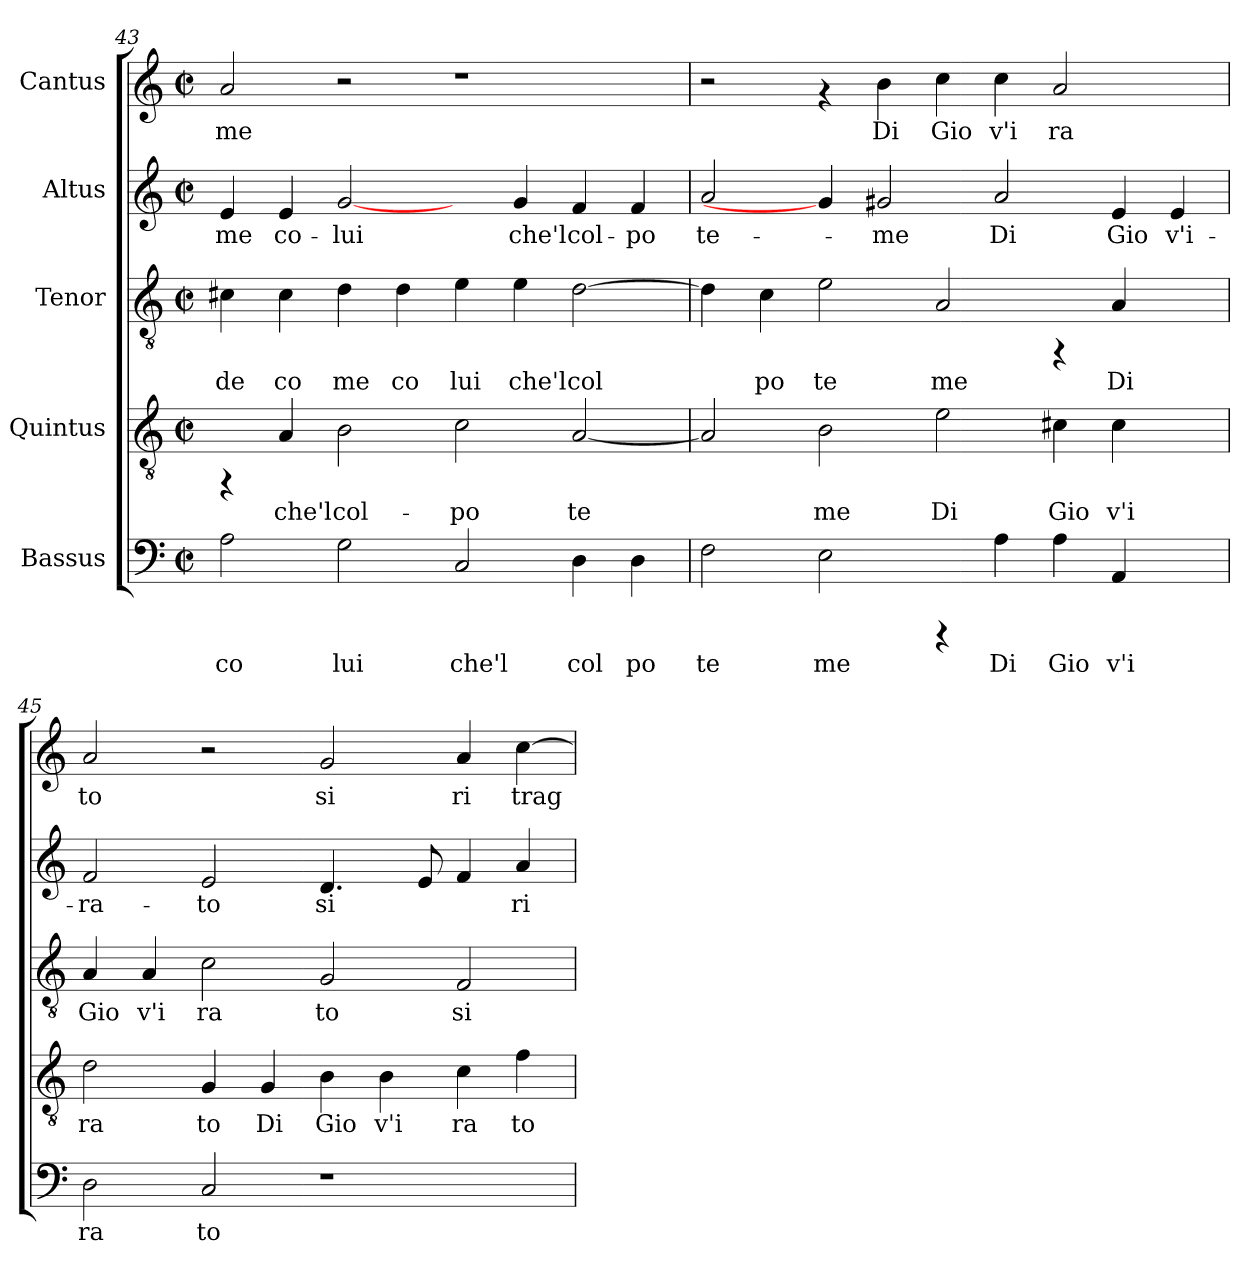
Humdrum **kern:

**kern	**text	**kern	**text	**kern	**text	**kern	**text	**kern	**text
*part5	*part5	*part4	*part4	*part3	*part3	*part2	*part2	*part1	*part1
*staff5	*staff5	*staff4	*staff4	*staff3	*staff3	*staff2	*staff2	*staff1	*staff1
*I"Bassus	*	*I"Quintus	*	*I"Tenor	*	*I"Altus	*	*I"Cantus	*
*clefF4	*	*clefGv2	*	*clefGv2	*	*clefG2	*	*clefG2	*
*k[]	*	*k[]	*	*k[]	*	*k[]	*	*k[]	*
*C:	*	*C:	*	*C:	*	*C:	*	*C:	*
*M2/2	*	*M2/2	*	*M2/2	*	*M2/2	*	*M2/2	*
*met(c|)	*	*met(c|)	*	*met(c|)	*	*met(c|)	*	*met(c|)	*
=43	=43	=43	=43	=43	=43	=43	=43	=43	=43
!	!LO:LY:b:cj	!	!	!	!LO:LY:b:cj	!	!LO:LY:b:cj	!	!LO:LY:b:cj
2A\	co	4rFF	.	4c#X\	de	4e/	-me	2a/	me
!	!	!	!LO:LY:b:cj	!	!LO:LY:b:cj	!	!LO:LY:b:cj	!	!
.	.	4A/	che'l	4c#\	co	4e/	co-	.	.
!	!LO:LY:b:cj	!	!LO:LY:b:cj	!	!LO:LY:b:cj	!	!LO:LY:b:cj	!	!
2G\	lui	2B\	col-	4d\	me	[2g/	-lui	2r	.
!	!	!	!	!	!LO:LY:b:cj	!	!	!	!
.	.	.	.	4d\	co	.	.	.	.
!	!LO:LY:b:cj	!	!LO:LY:b:cj	!	!LO:LY:b:cj	!	!	!	!
2C/	che'l	2c\	-po	4e\	lui	4ryy	.	1r	.
!	!	!	!	!	!LO:LY:b:cj	!	!LO:LY:b:cj	!	!
.	.	.	.	4e\	che'l	4g/	che'l	.	.
!	!LO:LY:b:cj	!	!LO:LY:b:cj	!	!LO:LY:b:cj	!	!LO:LY:b:cj	!	!
4D\	col	[<2A/	te-	[<2d\	col	4f/	col-	.	.
!	!LO:LY:b:cj	!	!	!	!	!	!LO:LY:b:cj	!	!
4D\	po	.	.	.	.	4f/	-po	.	.
!!LO:LB:g=z
=44	=44	=44	=44	=44	=44	=44	=44	=44	=44
!	!LO:LY:b:cj	!	!LO:LY:b:cj	!	!LO:LY:b:cj	!	!LO:LY:b:cj	!	!
2F\	te	2A/]	--	4d\]	.	2a/	te-	2r	.
!	!	!	!	!	!LO:LY:b:cj	!	!	!	!
.	.	.	.	4c\	po	.	.	.	.
!	!LO:LY:b:cj	!	!LO:LY:b:cj	!	!LO:LY:b:cj	!	!	!	!
2E\	me	2B\	-me	2e\	te	4g/]	.	4rf	.
!	!	!	!	!	!	!	!LO:LY:b:cj	!	!LO:LY:b:cj
.	.	.	.	.	.	2g#X/	-me	4b\	Di
!	!	!	!LO:LY:b:cj	!	!LO:LY:b:cj	!	!	!	!LO:LY:b:cj
4rCCC	.	2e\	Di	2A/	me	.	.	4cc\	Gio
!	!LO:LY:b:cj	!	!	!	!	!	!LO:LY:b:cj	!	!LO:LY:b:cj
4A\	Di	.	.	.	.	2a/	Di	4cc\	v'i
!	!LO:LY:b:cj	!	!LO:LY:b:cj	!	!	!	!	!	!LO:LY:b:cj
4A\	Gio	4c#X\	Gio	4rFF	.	.	.	2a/	ra
!	!LO:LY:b:cj	!	!LO:LY:b:cj	!	!LO:LY:b:cj	!	!LO:LY:b:cj	!	!
4AA/	v'i	4c#\	v'i	4A/	Di	4e/	Gio	.	.
!	!	!	!	!	!	!	!LO:LY:b:cj	!	!
4ryy	.	4ryy	.	4ryy	.	4e/	v'i-	4ryy	.
=45	=45	=45	=45	=45	=45	=45	=45	=45	=45
!	!LO:LY:b:cj	!	!LO:LY:b:cj	!	!LO:LY:b:cj	!	!LO:LY:b:cj	!	!LO:LY:b:cj
2D\	ra	2d\	ra	4A/	Gio	2f/	-ra-	2a/	to
!	!	!	!	!	!LO:LY:b:cj	!	!	!	!
.	.	.	.	4A/	v'i	.	.	.	.
!	!LO:LY:b:cj	!	!LO:LY:b:cj	!	!LO:LY:b:cj	!	!LO:LY:b:cj	!	!
2C/	to	4G/	to	2c\	ra	2e/	-to	2r	.
!	!	!	!LO:LY:b:cj	!	!	!	!	!	!
.	.	4G/	Di	.	.	.	.	.	.
!	!	!	!LO:LY:b:cj	!	!LO:LY:b:cj	!	!LO:LY:b:cj	!	!LO:LY:b:cj
1r	.	4B\	Gio	2G/	to	4.d/	si	2g/	si
!	!	!	!LO:LY:b:cj	!	!	!	!	!	!
.	.	4B\	v'i	.	.	.	.	.	.
!	!	!	!	!	!	!	!LO:LY:b:cj	!	!
.	.	.	.	.	.	8e/	.	.	.
!	!	!	!LO:LY:b:cj	!	!LO:LY:b:cj	!	!LO:LY:b:cj	!	!LO:LY:b:cj
.	.	4c\	ra	2F/	si	4f/	.	4a/	ri
!	!	!	!LO:LY:b:cj	!	!	!	!LO:LY:b:cj	!	!LO:LY:b:cj
.	.	4f\	to	.	.	4a/	ri-	[>4cc\	trag
=	=	=	=	=	=	=	=	=	=
*-	*-	*-	*-	*-	*-	*-	*-	*-	*-
